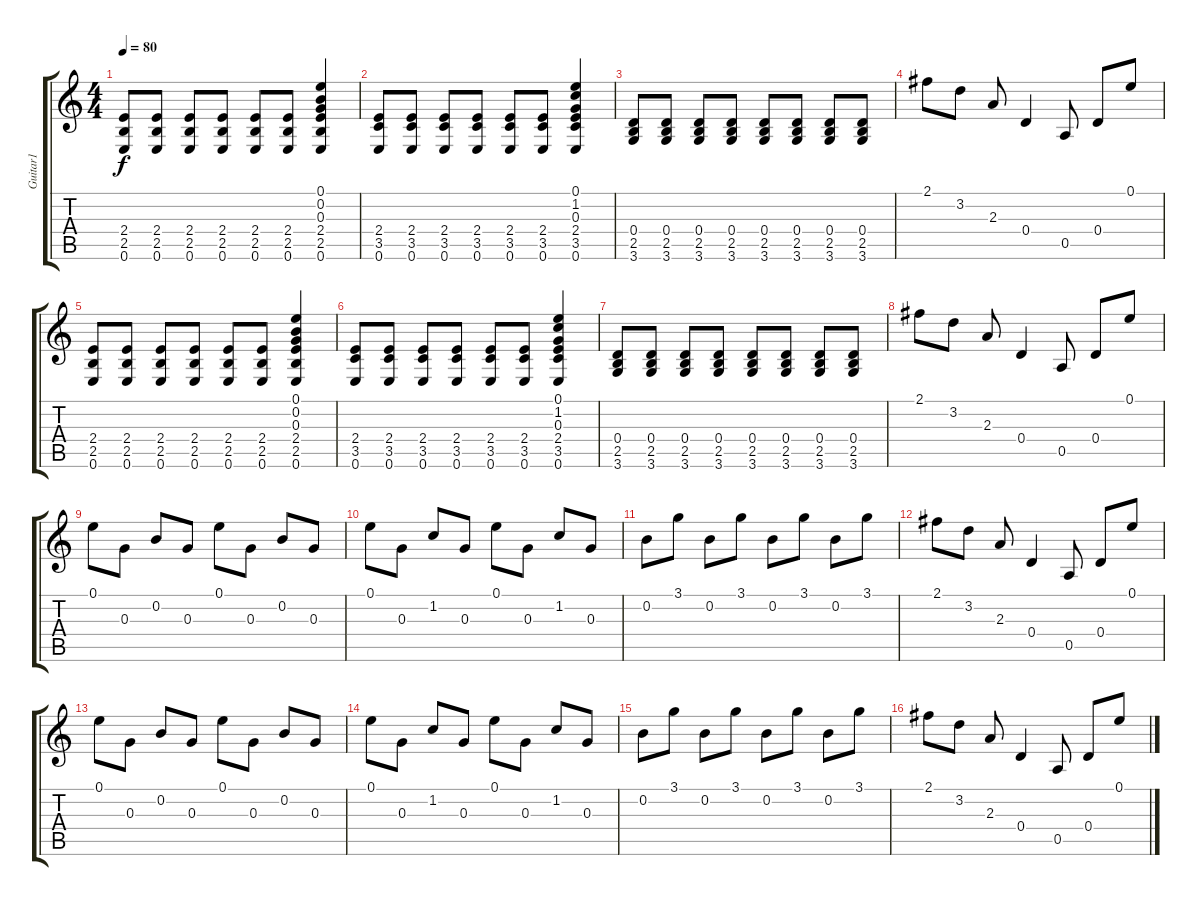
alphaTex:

\track ("Guitar1" "Guitar1") {instrument electricguitarclean}
\staff {score tabs}
\tuning (E4 B3 G3 D3 A2 E2) {hide}
\ts (4 4)
\tempo 80
\clef g2
\ks c
(2.4 2.5 0.6).8{dy f volume 10 instrument electricguitarjazz} (2.4 2.5 0.6).8 (2.4 2.5 0.6).8 (2.4 2.5 0.6).8 (2.4 2.5 0.6).8 (2.4 2.5 0.6).8 (0.1 0.2 0.3 2.4 2.5 0.6).4 |
(2.4 3.5 0.6).8 (2.4 3.5 0.6).8 (2.4 3.5 0.6).8 (2.4 3.5 0.6).8 (2.4 3.5 0.6).8 (2.4 3.5 0.6).8 (0.1 1.2 0.3 2.4 3.5 0.6).4 |
(0.4 2.5 3.6).8 (0.4 2.5 3.6).8 (0.4 2.5 3.6).8 (0.4 2.5 3.6).8 (0.4 2.5 3.6).8 (0.4 2.5 3.6).8 (0.4 2.5 3.6).8 (0.4 2.5 3.6).8 |
2.1.8 3.2.8 2.3.8 0.4.4 0.5.8 0.4.8 0.1.8 |
(2.4 2.5 0.6).8{volume 10 instrument electricguitarjazz} (2.4 2.5 0.6).8 (2.4 2.5 0.6).8 (2.4 2.5 0.6).8 (2.4 2.5 0.6).8 (2.4 2.5 0.6).8 (0.1 0.2 0.3 2.4 2.5 0.6).4 |
(2.4 3.5 0.6).8 (2.4 3.5 0.6).8 (2.4 3.5 0.6).8 (2.4 3.5 0.6).8 (2.4 3.5 0.6).8 (2.4 3.5 0.6).8 (0.1 1.2 0.3 2.4 3.5 0.6).4 |
(0.4 2.5 3.6).8 (0.4 2.5 3.6).8 (0.4 2.5 3.6).8 (0.4 2.5 3.6).8 (0.4 2.5 3.6).8 (0.4 2.5 3.6).8 (0.4 2.5 3.6).8 (0.4 2.5 3.6).8 |
2.1.8 3.2.8 2.3.8 0.4.4 0.5.8 0.4.8 0.1.8 |
0.1.8{volume 10 instrument electricguitarjazz} 0.3.8 0.2.8 0.3.8 0.1.8 0.3.8 0.2.8 0.3.8 |
0.1.8 0.3.8 1.2.8 0.3.8 0.1.8 0.3.8 1.2.8 0.3.8 |
0.2.8 3.1.8 0.2.8 3.1.8 0.2.8 3.1.8 0.2.8 3.1.8 |
2.1.8 3.2.8 2.3.8 0.4.4 0.5.8 0.4.8 0.1.8 |
0.1.8{volume 10 instrument electricguitarjazz} 0.3.8 0.2.8 0.3.8 0.1.8 0.3.8 0.2.8 0.3.8 |
0.1.8 0.3.8 1.2.8 0.3.8 0.1.8 0.3.8 1.2.8 0.3.8 |
0.2.8 3.1.8 0.2.8 3.1.8 0.2.8 3.1.8 0.2.8 3.1.8 |
2.1.8 3.2.8 2.3.8 0.4.4 0.5.8 0.4.8 0.1.8
